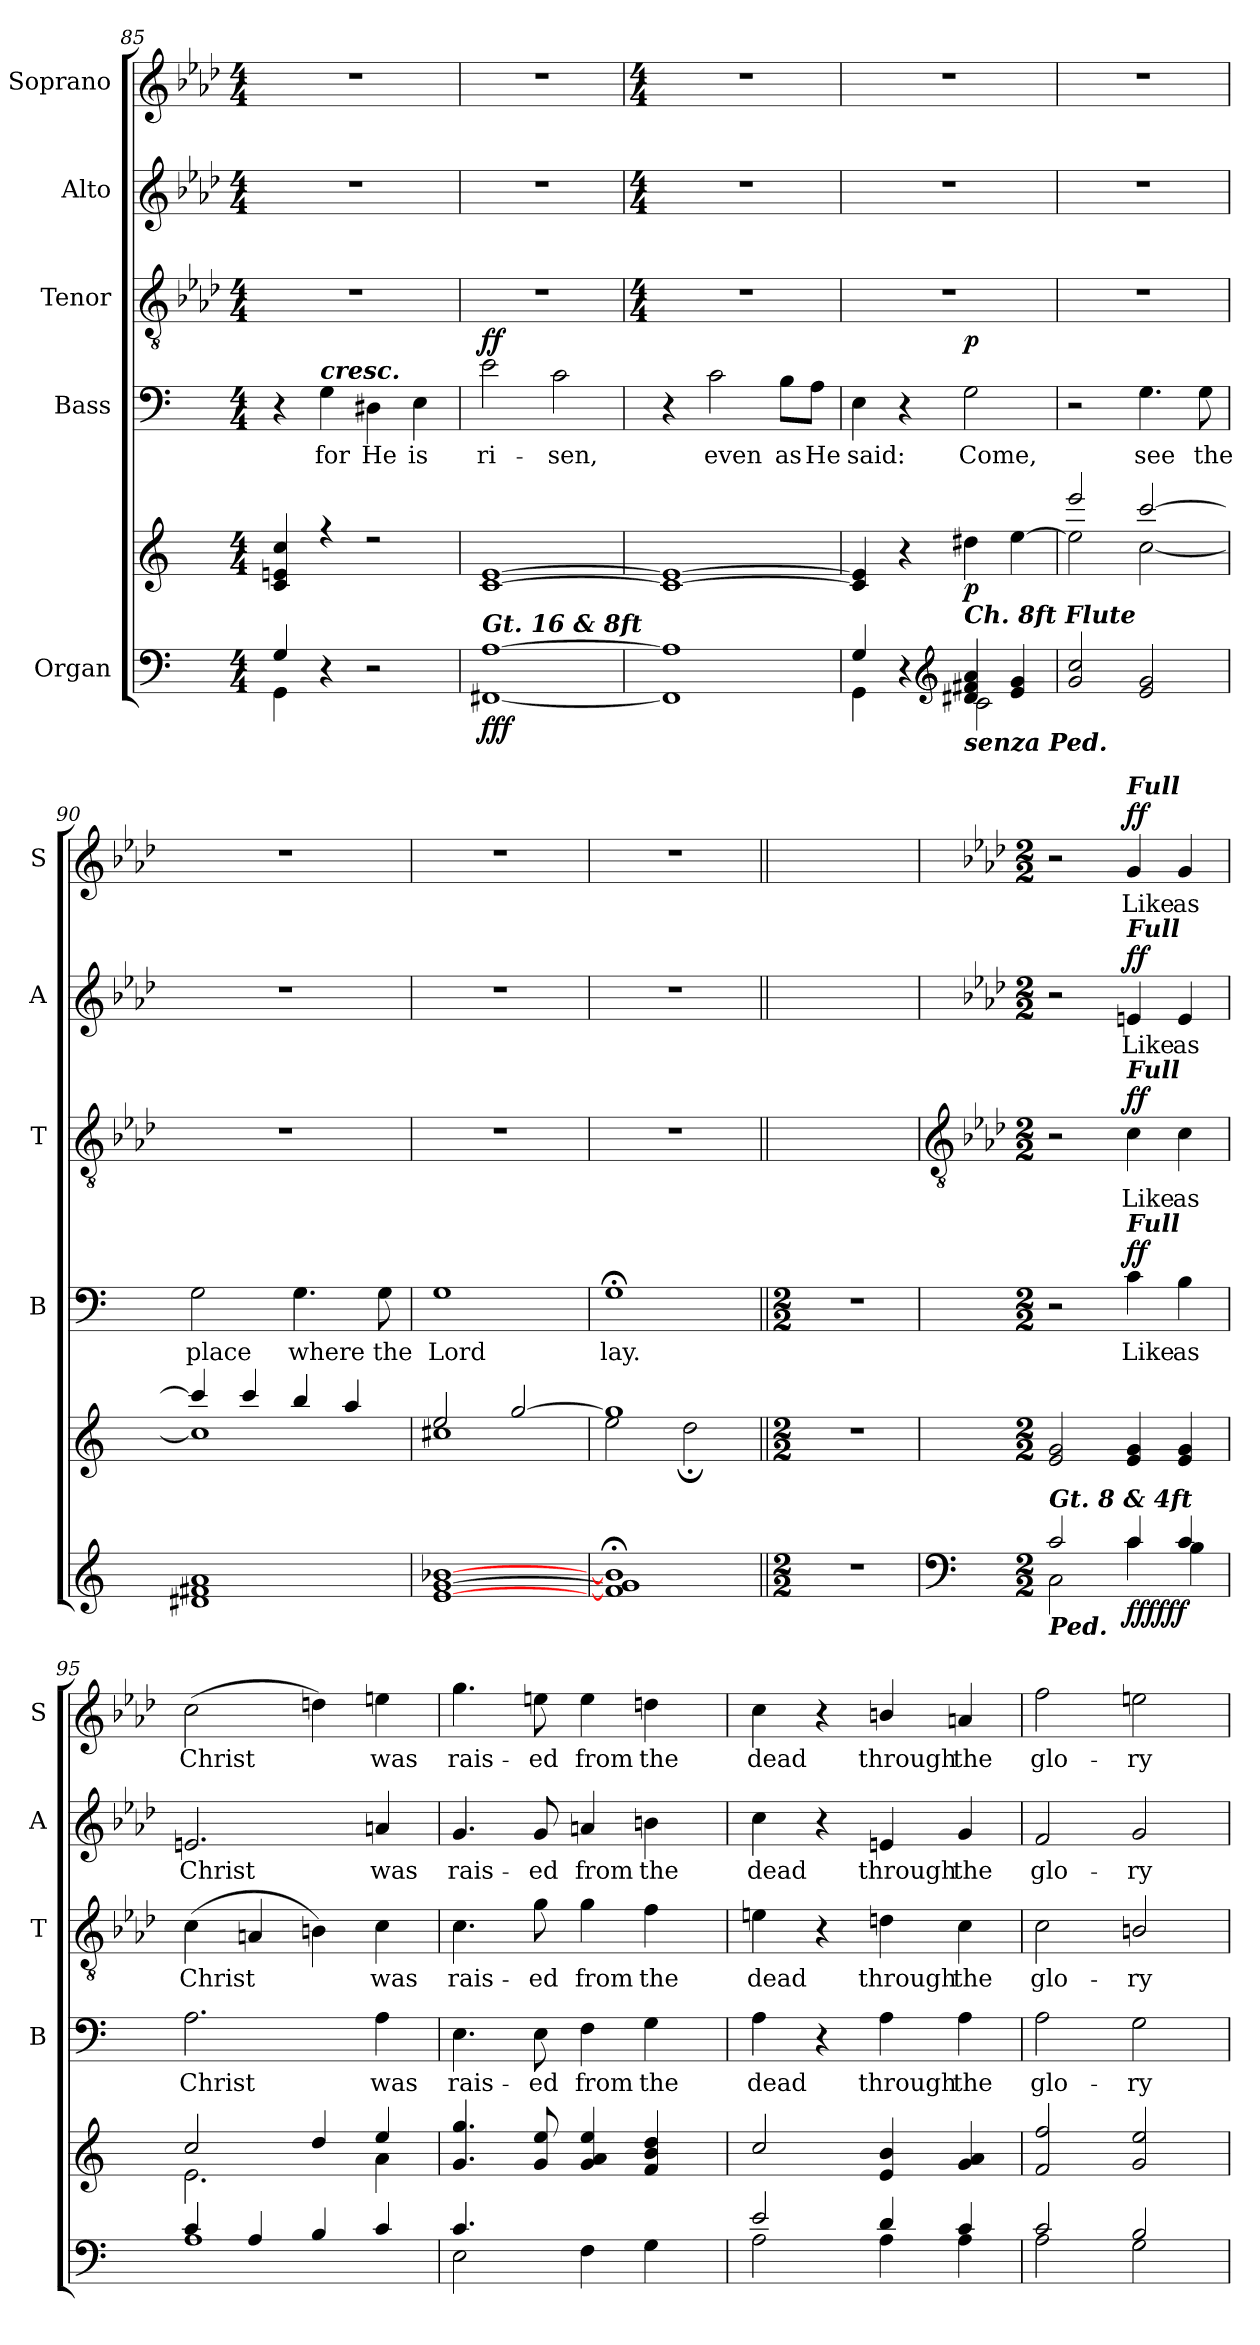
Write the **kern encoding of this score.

**kern	**kern	**dynam	**kern	**text	**dynam	**kern	**text	**dynam	**kern	**text	**dynam	**kern	**text	**dynam
*part5	*part5	*part5	*part4	*part4	*part4	*part3	*part3	*part3	*part2	*part2	*part2	*part1	*part1	*part1
*staff6	*staff5	*staff5/6	*staff4	*staff4	*staff4	*staff3	*staff3	*staff3	*staff2	*staff2	*staff2	*staff1	*staff1	*staff1
*I"Organ	*	*	*I"Bass	*	*	*I"Tenor	*	*	*I"Alto	*	*	*I"Soprano	*	*
*	*	*	*I'B	*	*	*I'T	*	*	*I'A	*	*	*I'S	*	*
*clefF4	*clefG2	*	*clefF4	*	*	*clefGv2	*	*	*clefG2	*	*	*clefG2	*	*
*k[]	*k[]	*	*k[]	*	*	*k[b-e-a-d-]	*	*	*k[b-e-a-d-]	*	*	*k[b-e-a-d-]	*	*
*C:	*C:	*	*C:	*	*	*A-:	*	*	*A-:	*	*	*A-:	*	*
*M4/4	*M4/4	*	*M4/4	*	*	*M4/4	*	*	*M4/4	*	*	*M4/4	*	*
=85	=85	=85	=85	=85	=85	=85	=85	=85	=85	=85	=85	=85	=85	=85
*^	*^	*	*	*	*	*	*	*	*	*	*	*	*	*
4G/	4GG\	4c 4en 4cc	1ryy	.	4r	.	.	1r	.	.	1r	.	.	1r	.	.
!	!	!	!	!	!LO:TX:a:Bi:t=cresc.	!	!	!	!	!	!	!	!	!	!	!
!	!	!	!	!	!	!LO:LY:b	!	!	!	!	!	!	!	!	!	!
2.ryy	4r	4r	.	.	4G	for	.	.	.	.	.	.	.	.	.	.
!	!	!	!	!	!	!LO:LY:b	!	!	!	!	!	!	!	!	!	!
.	2r	2r	.	.	4D#X	He	.	.	.	.	.	.	.	.	.	.
!	!	!	!	!	!	!LO:LY:b	!	!	!	!	!	!	!	!	!	!
.	.	.	.	.	4E	is	.	.	.	.	.	.	.	.	.	.
=86	=86	=86	=86	=86	=86	=86	=86	=86	=86	=86	=86	=86	=86	=86	=86	=86
!LO:TX:a:Bi:t=Gt. 16 & 8ft	!	!	!	!	!	!	!	!	!	!	!	!	!	!	!	!
!	!	!	!	!LO:DY:b=2	!	!LO:LY:b	!	!	!	!	!	!	!	!	!	!
!	!	!	!	!LO:DY:n=1:b=2	!	!	!	!	!	!	!	!	!	!	!	!
!	!	!	!	!LO:DY:n=2:b	!	!	!LO:DY:b	!	!	!	!	!	!	!	!	!
[1A/	[1FF#X\	[1c [1e	1ryy	f f f	2e	ri-	ff	1r	.	.	1r	.	.	1r	.	.
!	!	!	!	!	!	!LO:LY:b	!	!	!	!	!	!	!	!	!	!
.	.	.	.	.	2c	-sen,	.	.	.	.	.	.	.	.	.	.
!!LO:LB:g=z
=87	=87	=87	=87	=87	=87	=87	=87	=87	=87	=87	=87	=87	=87	=87	=87	=87
*	*	*	*	*	*	*	*	*M4/4	*	*	*M4/4	*	*	*M4/4	*	*
1A/]	1FF#\]	1c_ 1e_	1ryy	.	4r	.	.	1r	.	.	1r	.	.	1r	.	.
!	!	!	!	!	!	!LO:LY:b	!	!	!	!	!	!	!	!	!	!
.	.	.	.	.	2c	even	.	.	.	.	.	.	.	.	.	.
!	!	!	!	!	!	!LO:LY:b	!	!	!	!	!	!	!	!	!	!
.	.	.	.	.	8B\L	as	.	.	.	.	.	.	.	.	.	.
!	!	!	!	!	!	!LO:LY:b	!	!	!	!	!	!	!	!	!	!
.	.	.	.	.	8A\J	He	.	.	.	.	.	.	.	.	.	.
=88	=88	=88	=88	=88	=88	=88	=88	=88	=88	=88	=88	=88	=88	=88	=88	=88
!	!	!	!	!	!	!LO:LY:b	!	!	!	!	!	!	!	!	!	!
4G/	4GG\	4c] 4e]	4ryy	.	4E	said:	.	1r	.	.	1r	.	.	1r	.	.
4r	4ryy	2.ryy	4r	.	4r	.	.	.	.	.	.	.	.	.	.	.
*clefG2	*	*	*	*	*	*	*	*	*	*	*	*	*	*	*	*
!LO:TX:a:Bi:t=Ch. 8ft Flute	!	!	!	!	!	!	!	!	!	!	!	!	!	!	!	!
!LO:TX:b:Bi:t=senza Ped.	!	!	!	!	!	!	!	!	!	!	!	!	!	!	!	!
!	!	!	!	!LO:DY:b	!	!LO:LY:b	!LO:DY:b	!	!	!	!	!	!	!	!	!
4d#X/ 4f#X/ 4a/	2c\	.	4dd#X\	p	2G\	Come,	p	.	.	.	.	.	.	.	.	.
4e/ 4g/	.	.	[4ee\	.	.	.	.	.	.	.	.	.	.	.	.	.
=89	=89	=89	=89	=89	=89	=89	=89	=89	=89	=89	=89	=89	=89	=89	=89	=89
2g/ 2cc/	1ryy	2eee	2ee\]	.	2r	.	.	1r	.	.	1r	.	.	1r	.	.
!	!	!	!	!	!	!LO:LY:b	!	!	!	!	!	!	!	!	!	!
2e/ 2g/	.	[2ccc	[2cc\	.	4.G	see	.	.	.	.	.	.	.	.	.	.
!	!	!	!	!	!	!LO:LY:b	!	!	!	!	!	!	!	!	!	!
.	.	.	.	.	8G	the	.	.	.	.	.	.	.	.	.	.
=90	=90	=90	=90	=90	=90	=90	=90	=90	=90	=90	=90	=90	=90	=90	=90	=90
!	!	!	!	!	!	!LO:LY:b	!	!	!	!	!	!	!	!	!	!
1d#X/ 1f#X/ 1a/	1ryy	4ccc/]	1cc\]	.	2G	place	.	1r	.	.	1r	.	.	1r	.	.
.	.	4ccc/	.	.	.	.	.	.	.	.	.	.	.	.	.	.
!	!	!	!	!	!	!LO:LY:b	!	!	!	!	!	!	!	!	!	!
.	.	4bb/	.	.	4.G	where	.	.	.	.	.	.	.	.	.	.
.	.	4aa/	.	.	.	.	.	.	.	.	.	.	.	.	.	.
!	!	!	!	!	!	!LO:LY:b	!	!	!	!	!	!	!	!	!	!
.	.	.	.	.	8G	the	.	.	.	.	.	.	.	.	.	.
=91	=91	=91	=91	=91	=91	=91	=91	=91	=91	=91	=91	=91	=91	=91	=91	=91
!	!	!	!	!	!	!LO:LY:b	!	!	!	!	!	!	!	!	!	!
[1e/ [1g/ [1b-X/	1ryy	2ee/	1cc#X\	.	1G	Lord	.	1r	.	.	1r	.	.	1r	.	.
.	.	[2gg/	.	.	.	.	.	.	.	.	.	.	.	.	.	.
=92	=92	=92	=92	=92	=92	=92	=92	=92	=92	=92	=92	=92	=92	=92	=92	=92
!	!	!	!	!	!	!LO:LY:b	!	!	!	!	!	!	!	!	!	!
1f/]; 1g/]; 1b/];	1ryy	1gg/]	2ee\	.	1G;<	lay.	.	1r	.	.	1r	.	.	1r	.	.
.	.	.	2dd;<\	.	.	.	.	.	.	.	.	.	.	.	.	.
*v	*v	*	*	*	*	*	*	*	*	*	*	*	*	*	*	*
*	*v	*v	*	*	*	*	*	*	*	*	*	*	*	*	*
=93||	=93||	=93||	=93||	=93||	=93||	=93||	=93||	=93||	=93||	=93||	=93||	=93||	=93||	=93||
*M2/2	*M2/2	*	*M2/2	*	*	*	*	*	*	*	*	*	*	*
1r	1r	.	1r	.	.	1ryy	.	.	1ryy	.	.	1ryy	.	.
!!LO:LB:g=z
=94	=94	=94	=94	=94	=94	=94	=94	=94	=94	=94	=94	=94	=94	=94
*clefF4	*	*	*	*	*	*clefGv2	*	*	*	*	*	*	*	*
*	*	*	*	*	*	*k[b-e-a-d-]	*	*	*k[b-e-a-d-]	*	*	*k[b-e-a-d-]	*	*
*	*	*	*	*	*	*A-:	*	*	*A-:	*	*	*A-:	*	*
*M2/2	*M2/2	*	*M2/2	*	*	*M2/2	*	*	*M2/2	*	*	*M2/2	*	*
*^	*^	*	*	*	*	*	*	*	*	*	*	*	*	*
!LO:TX:a:Bi:t=Gt. 8 & 4ft	!	!	!	!	!	!	!	!	!	!	!	!	!	!	!	!
!LO:TX:b:Bi:t=Ped.	!	!	!	!	!	!	!	!	!	!	!	!	!	!	!	!
2c/	2C\	2e 2g	1ryy	.	2r	.	.	2r	.	.	2r	.	.	2r	.	.
!	!	!	!	!	!	!	!	!	!	!	!	!	!	!LO:TX:a:Bi:t=Full	!	!
!	!	!	!	!	!	!	!	!	!	!	!LO:TX:a:Bi:t=Full	!	!	!	!	!
!	!	!	!	!	!	!	!	!LO:TX:a:Bi:t=Full	!	!	!	!	!	!	!	!
!	!	!	!	!	!LO:TX:a:Bi:t=Full	!	!	!	!	!	!	!	!	!	!	!
!	!	!	!	!LO:DY:b=2	!	!LO:LY:b	!	!	!LO:LY:b	!	!	!LO:LY:b	!	!	!LO:LY:b	!
!	!	!	!	!LO:DY:n=1:b=2	!	!	!	!	!	!	!	!	!	!	!	!
!	!	!	!	!LO:DY:n=2:b	!	!	!LO:DY:b	!	!	!LO:DY:b	!	!	!LO:DY:b	!	!	!LO:DY:b
4c/	4c\	4e 4g	.	ff ff ff	4c	Like	ff	4c	Like	ff	4en	Like	ff	4g	Like	ff
!	!	!	!	!	!	!LO:LY:b	!	!	!LO:LY:b	!	!	!LO:LY:b	!	!	!LO:LY:b	!
4c/	4B\	4e 4g	.	.	4B	as	.	4c	as	.	4e	as	.	4g	as	.
=95	=95	=95	=95	=95	=95	=95	=95	=95	=95	=95	=95	=95	=95	=95	=95	=95
!	!	!	!	!	!	!LO:LY:b	!	!	!LO:LY:b	!	!	!LO:LY:b	!	!	!LO:LY:b	!
4c/	1A\	2cc/	2.e\	.	2.A	Christ	.	(>4c	Christ	.	2.en	Christ	.	(>2cc	Christ	.
4A/	.	.	.	.	.	.	.	4An	.	.	.	.	.	.	.	.
4B/	.	4dd/	.	.	.	.	.	4Bn)	.	.	.	.	.	4ddn)	.	.
!	!	!	!	!	!	!LO:LY:b	!	!	!LO:LY:b	!	!	!LO:LY:b	!	!	!LO:LY:b	!
4c/	.	4ee/	4a\	.	4A	was	.	4c	was	.	4an	was	.	4een	was	.
=96	=96	=96	=96	=96	=96	=96	=96	=96	=96	=96	=96	=96	=96	=96	=96	=96
!	!	!	!	!	!	!LO:LY:b	!	!	!LO:LY:b	!	!	!LO:LY:b	!	!	!LO:LY:b	!
4.c/	2E\	4.g 4.gg	1ryy	.	4.E	rais-	.	4.c	rais-	.	4.g	rais-	.	4.gg	rais-	.
!	!	!	!	!	!	!LO:LY:b	!	!	!LO:LY:b	!	!	!LO:LY:b	!	!	!LO:LY:b	!
2ryy	.	8g 8ee	.	.	8E	-ed	.	8g	-ed	.	8g	-ed	.	8een	-ed	.
!	!	!	!	!	!	!LO:LY:b	!	!	!LO:LY:b	!	!	!LO:LY:b	!	!	!LO:LY:b	!
.	4F\	4g 4a 4ee	.	.	4F	from	.	4g	from	.	4an	from	.	4ee	from	.
!	!	!	!	!	!	!LO:LY:b	!	!	!LO:LY:b	!	!	!LO:LY:b	!	!	!LO:LY:b	!
.	4G\	4f 4b 4dd	.	.	4G	the	.	4f	the	.	4bn	the	.	4ddn	the	.
8ryy	.	.	.	.	.	.	.	.	.	.	.	.	.	.	.	.
=97	=97	=97	=97	=97	=97	=97	=97	=97	=97	=97	=97	=97	=97	=97	=97	=97
!	!	!	!	!	!	!LO:LY:b	!	!	!LO:LY:b	!	!	!LO:LY:b	!	!	!LO:LY:b	!
2e/	2A\	2cc	1ryy	.	4A	dead	.	4en	dead	.	4cc	dead	.	4cc	dead	.
.	.	.	.	.	4r	.	.	4r	.	.	4r	.	.	4r	.	.
!	!	!	!	!	!	!LO:LY:b	!	!	!LO:LY:b	!	!	!LO:LY:b	!	!	!LO:LY:b	!
4d/	4A\	4e/ 4b/	.	.	4A\	through	.	4dn\	through	.	4en/	through	.	4bn/	through	.
!	!	!	!	!	!	!LO:LY:b	!	!	!LO:LY:b	!	!	!LO:LY:b	!	!	!LO:LY:b	!
4c/	4A\	4g 4a	.	.	4A	the	.	4c	the	.	4g	the	.	4an	the	.
=98	=98	=98	=98	=98	=98	=98	=98	=98	=98	=98	=98	=98	=98	=98	=98	=98
!	!	!	!	!	!	!LO:LY:b	!	!	!LO:LY:b	!	!	!LO:LY:b	!	!	!LO:LY:b	!
2c/	2A\	2f 2ff	1ryy	.	2A	glo-	.	2c	glo-	.	2f	glo-	.	2ff	glo-	.
!	!	!	!	!	!	!LO:LY:b	!	!	!LO:LY:b	!	!	!LO:LY:b	!	!	!LO:LY:b	!
2B/	2G\	2g 2ee	.	.	2G	-ry	.	2Bn/	-ry	.	2g	-ry	.	2een	-ry	.
*v	*v	*	*	*	*	*	*	*	*	*	*	*	*	*	*	*
*	*v	*v	*	*	*	*	*	*	*	*	*	*	*	*	*
=	=	=	=	=	=	=	=	=	=	=	=	=	=	=
*-	*-	*-	*-	*-	*-	*-	*-	*-	*-	*-	*-	*-	*-	*-
